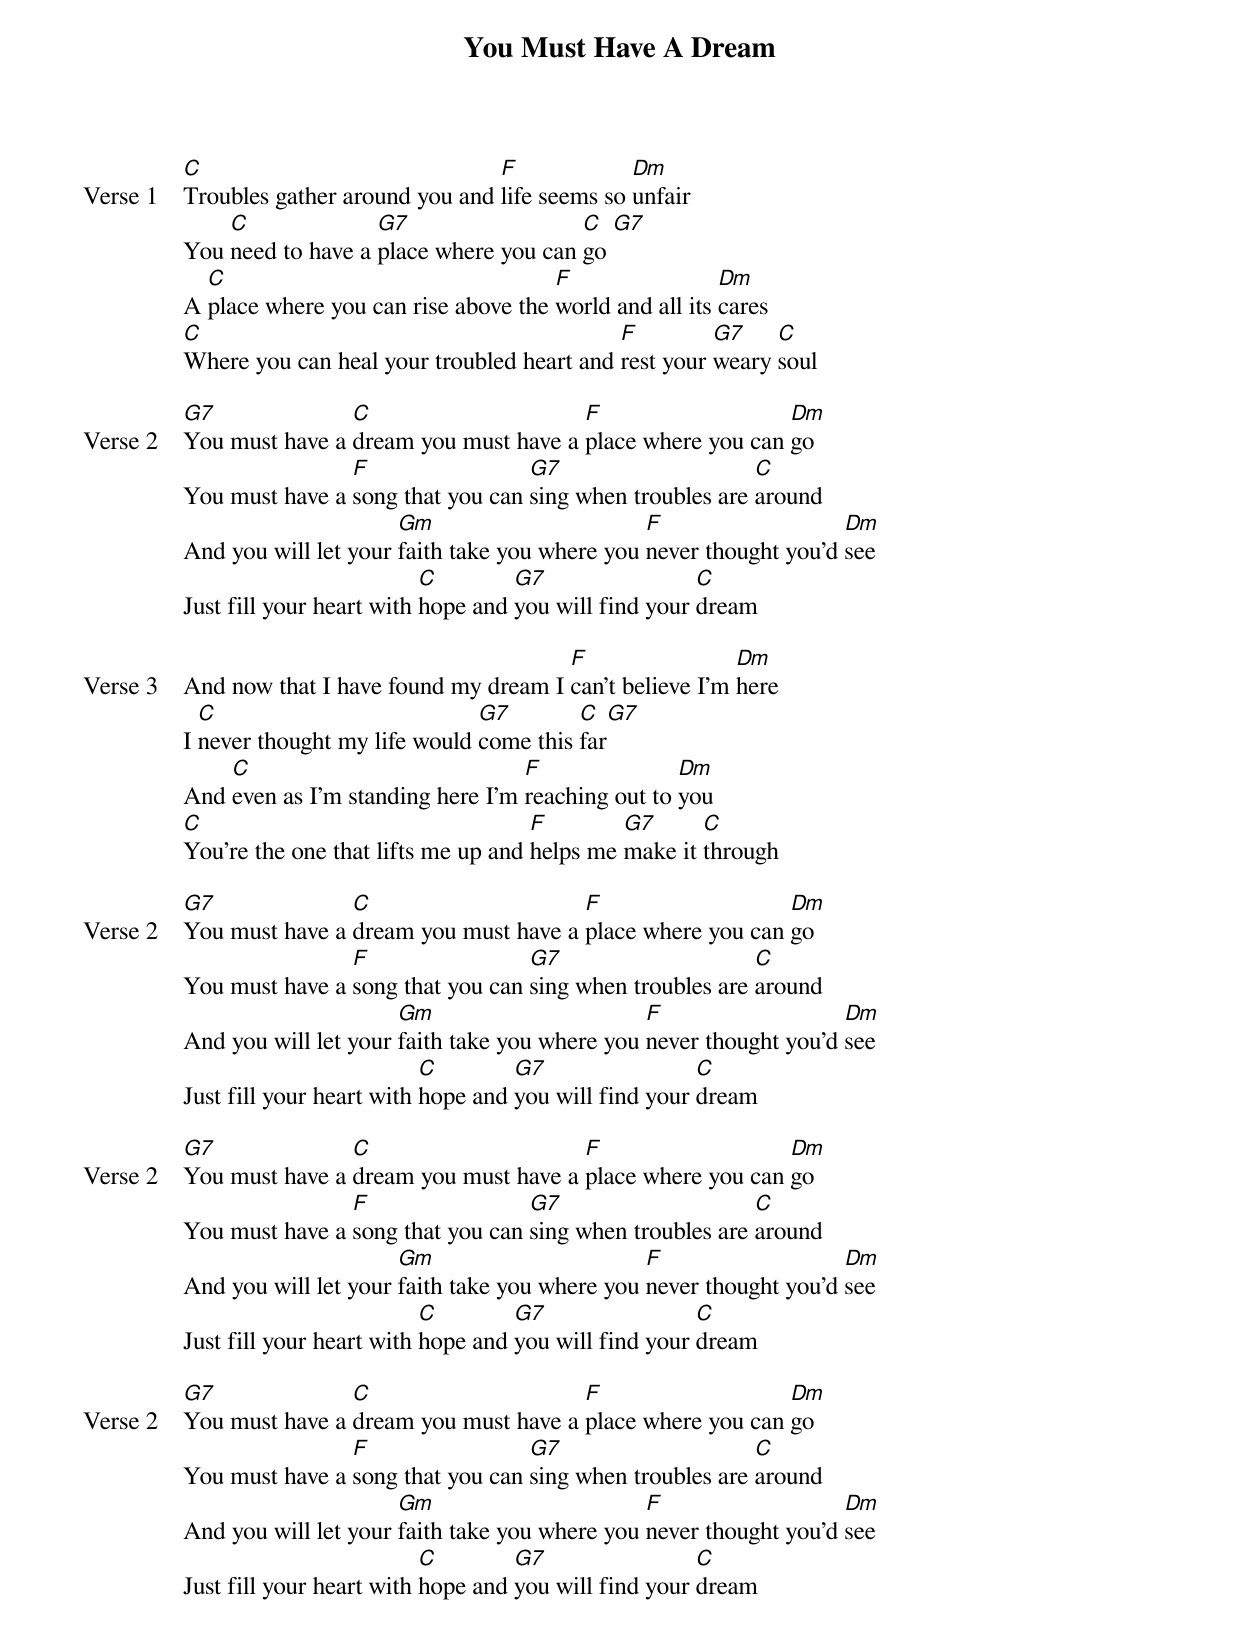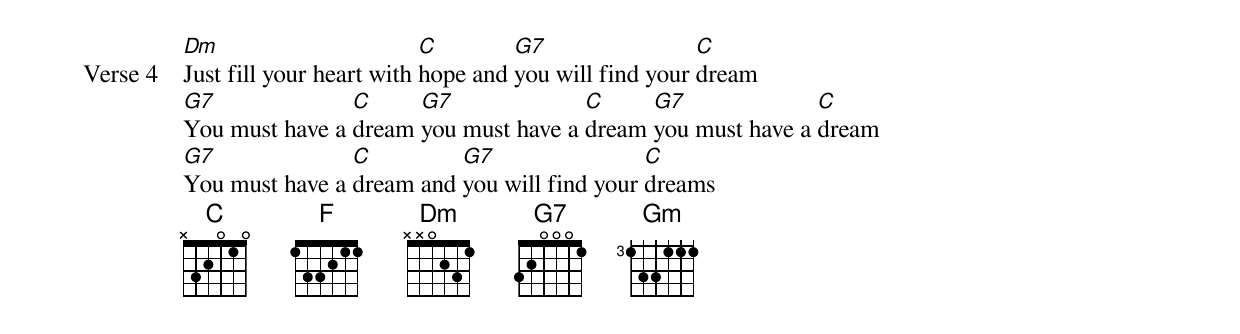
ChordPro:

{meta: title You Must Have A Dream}
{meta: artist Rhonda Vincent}
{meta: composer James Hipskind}

{start_of_verse: Verse 1}
[C]Troubles gather around you and [F]life seems so [Dm]unfair
You [C]need to have a [G7]place where you can [C]go [G7]
A [C]place where you can rise above the [F]world and all its [Dm]cares
[C]Where you can heal your troubled heart and [F]rest your [G7]weary [C]soul
{end_of_verse}

{start_of_verse: Verse 2}
[G7]You must have a [C]dream you must have a [F]place where you can [Dm]go
You must have a [F]song that you can [G7]sing when troubles are [C]around
And you will let your [Gm]faith take you where you [F]never thought you'd [Dm]see
Just fill your heart with [C]hope and [G7]you will find your [C]dream
{end_of_verse}

{start_of_verse: Verse 3}
And now that I have found my dream I [F]can't believe I'm [Dm]here
I [C]never thought my life would [G7]come this [C]far[G7]
And [C]even as I'm standing here I'm [F]reaching out to [Dm]you
[C]You're the one that lifts me up and [F]helps me [G7]make it [C]through
{end_of_verse}

{start_of_verse: Verse 2}
[G7]You must have a [C]dream you must have a [F]place where you can [Dm]go
You must have a [F]song that you can [G7]sing when troubles are [C]around
And you will let your [Gm]faith take you where you [F]never thought you'd [Dm]see
Just fill your heart with [C]hope and [G7]you will find your [C]dream
{end_of_verse}

{start_of_verse: Verse 2}
[G7]You must have a [C]dream you must have a [F]place where you can [Dm]go
You must have a [F]song that you can [G7]sing when troubles are [C]around
And you will let your [Gm]faith take you where you [F]never thought you'd [Dm]see
Just fill your heart with [C]hope and [G7]you will find your [C]dream
{end_of_verse}

{start_of_verse: Verse 2}
[G7]You must have a [C]dream you must have a [F]place where you can [Dm]go
You must have a [F]song that you can [G7]sing when troubles are [C]around
And you will let your [Gm]faith take you where you [F]never thought you'd [Dm]see
Just fill your heart with [C]hope and [G7]you will find your [C]dream
{end_of_verse}

{start_of_verse: Verse 4}
[Dm]Just fill your heart with [C]hope and [G7]you will find your [C]dream
[G7]You must have a [C]dream [G7]you must have a [C]dream [G7]you must have a [C]dream
[G7]You must have a [C]dream and [G7]you will find your [C]dreams
{end_of_verse}
